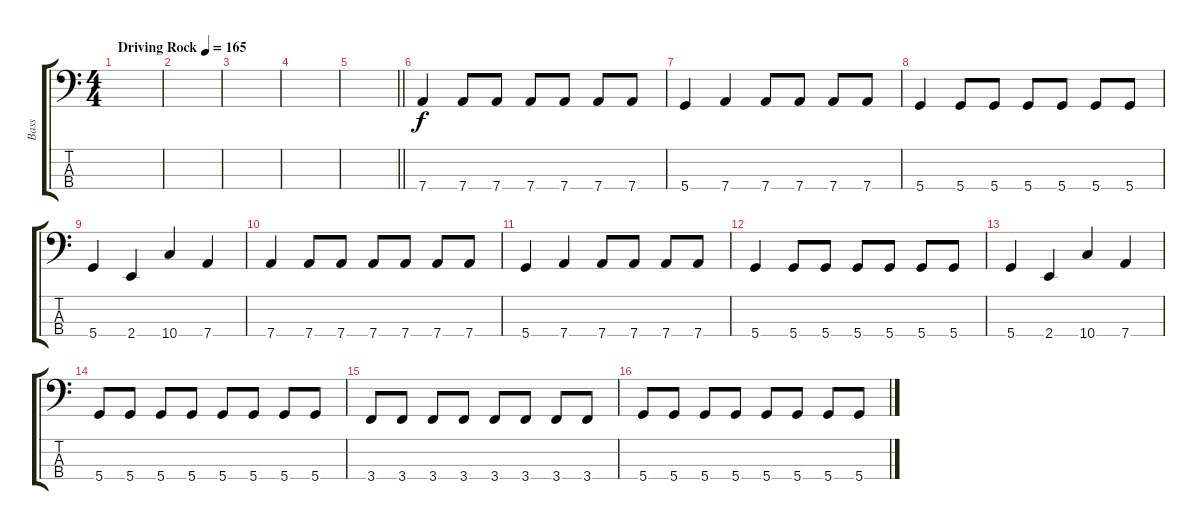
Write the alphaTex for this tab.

\track ("Bass" "Bass") {instrument electricbassfinger}
\staff {score tabs}
\tuning (G2 D2 A1 D1) {hide}
\ts (4 4)
\tempo (165 "Driving Rock")
\clef f4
\ks c
|
|
|
|
\barLineRight lightlight
|
7.4.4 7.4.8 7.4.8 7.4.8 7.4.8 7.4.8 7.4.8 |
5.4.4 7.4.4 7.4.8 7.4.8 7.4.8 7.4.8 |
5.4.4 5.4.8 5.4.8 5.4.8 5.4.8 5.4.8 5.4.8 |
5.4.4 2.4.4 10.4.4 7.4.4 |
7.4.4 7.4.8 7.4.8 7.4.8 7.4.8 7.4.8 7.4.8 |
5.4.4 7.4.4 7.4.8 7.4.8 7.4.8 7.4.8 |
5.4.4 5.4.8 5.4.8 5.4.8 5.4.8 5.4.8 5.4.8 |
5.4.4 2.4.4 10.4.4 7.4.4 |
5.4.8 5.4.8 5.4.8 5.4.8 5.4.8 5.4.8 5.4.8 5.4.8 |
3.4.8 3.4.8 3.4.8 3.4.8 3.4.8 3.4.8 3.4.8 3.4.8 |
5.4.8 5.4.8 5.4.8 5.4.8 5.4.8 5.4.8 5.4.8 5.4.8
